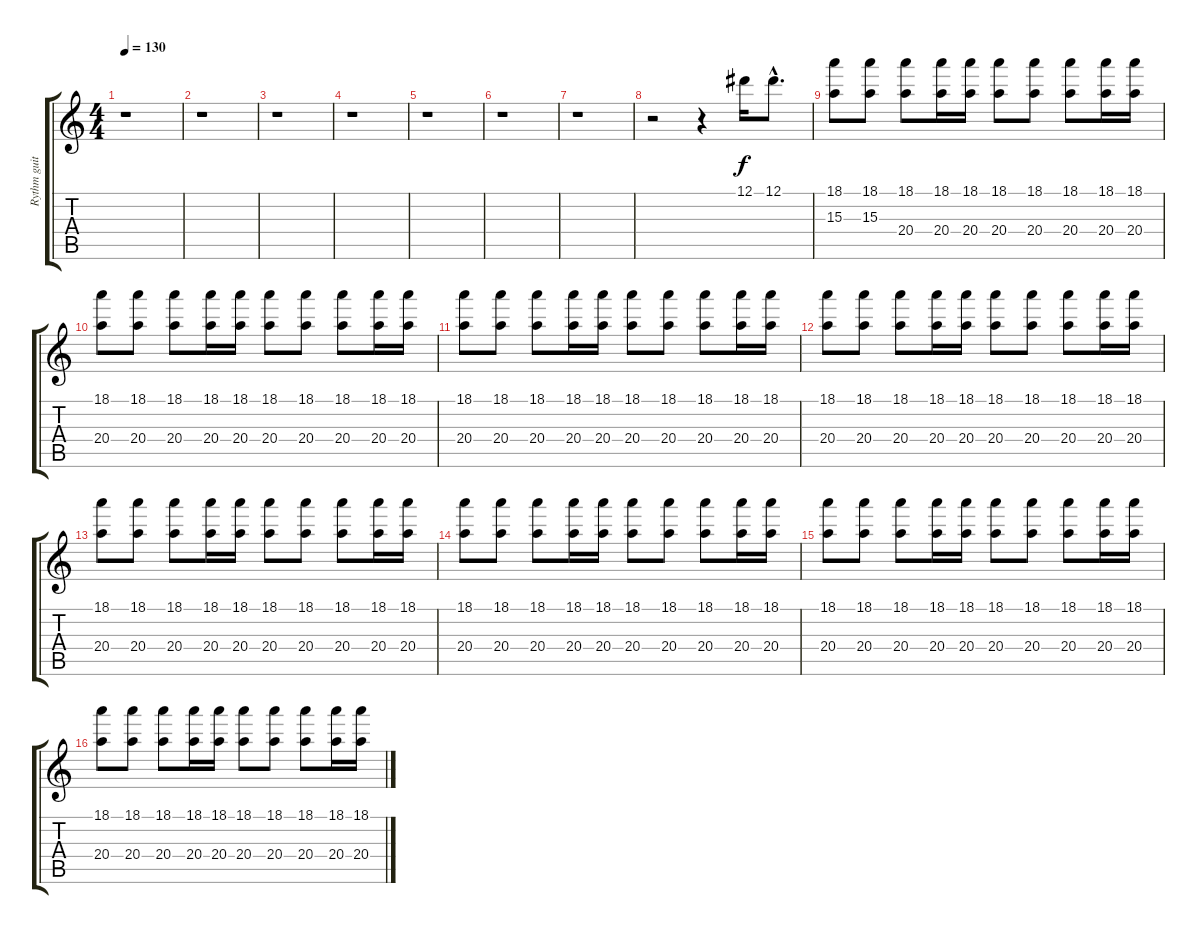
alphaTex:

\track ("Rythm guitar" "Rythm guit") {instrument distortionguitar}
\staff {score tabs}
\tuning (Eb4 Bb3 Gb3 Db3 Ab2 Eb2) {hide}
\ts (4 4)
\tempo 130
\clef g2
\ks c
r.1{dy f instrument distortionguitar} |
r.1 |
r.1 |
r.1 |
r.1 |
r.1 |
r.1 |
r.2 r.4 12.1.16 12.1{hac}.8{d} |
(18.1 15.3).8 (18.1 15.3).8 (18.1 20.4).8 (18.1 20.4).16 (18.1 20.4).16 (18.1 20.4).8 (18.1 20.4).8 (18.1 20.4).8 (18.1 20.4).16 (18.1 20.4).16 |
(18.1 20.4).8 (18.1 20.4).8 (18.1 20.4).8 (18.1 20.4).16 (18.1 20.4).16 (18.1 20.4).8 (18.1 20.4).8 (18.1 20.4).8 (18.1 20.4).16 (18.1 20.4).16 |
(18.1 20.4).8 (18.1 20.4).8 (18.1 20.4).8 (18.1 20.4).16 (18.1 20.4).16 (18.1 20.4).8 (18.1 20.4).8 (18.1 20.4).8 (18.1 20.4).16 (18.1 20.4).16 |
(18.1 20.4).8 (18.1 20.4).8 (18.1 20.4).8 (18.1 20.4).16 (18.1 20.4).16 (18.1 20.4).8 (18.1 20.4).8 (18.1 20.4).8 (18.1 20.4).16 (18.1 20.4).16 |
(18.1 20.4).8 (18.1 20.4).8 (18.1 20.4).8 (18.1 20.4).16 (18.1 20.4).16 (18.1 20.4).8 (18.1 20.4).8 (18.1 20.4).8 (18.1 20.4).16 (18.1 20.4).16 |
(18.1 20.4).8 (18.1 20.4).8 (18.1 20.4).8 (18.1 20.4).16 (18.1 20.4).16 (18.1 20.4).8 (18.1 20.4).8 (18.1 20.4).8 (18.1 20.4).16 (18.1 20.4).16 |
(18.1 20.4).8 (18.1 20.4).8 (18.1 20.4).8 (18.1 20.4).16 (18.1 20.4).16 (18.1 20.4).8 (18.1 20.4).8 (18.1 20.4).8 (18.1 20.4).16 (18.1 20.4).16 |
(18.1 20.4).8 (18.1 20.4).8 (18.1 20.4).8 (18.1 20.4).16 (18.1 20.4).16 (18.1 20.4).8 (18.1 20.4).8 (18.1 20.4).8 (18.1 20.4).16 (18.1 20.4).16
